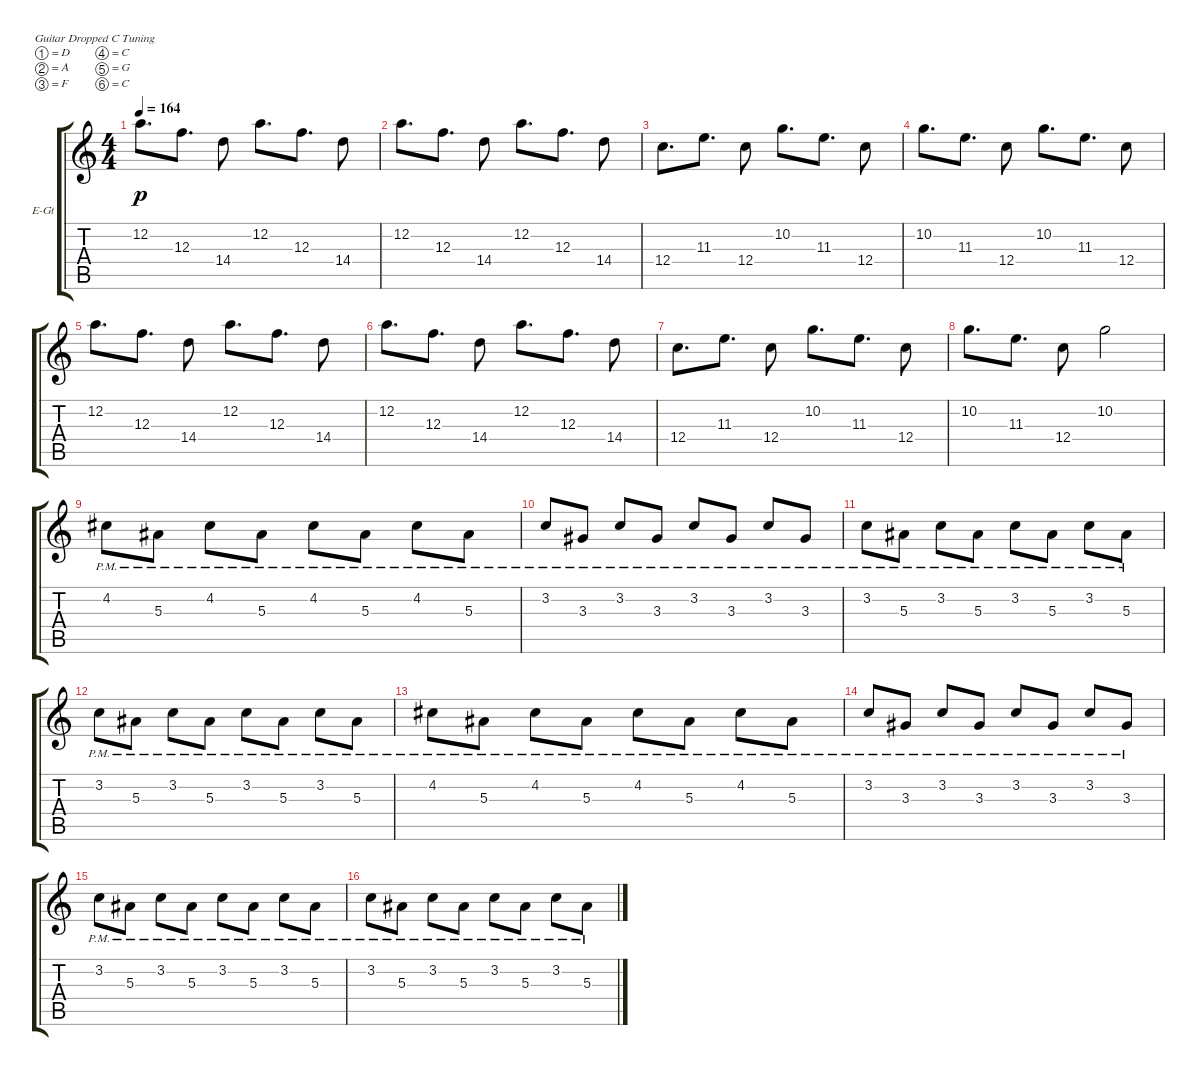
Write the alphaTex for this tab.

\defaultSystemsLayout 4
\bracketExtendMode groupsimilarinstruments
\firstSystemTrackNameOrientation horizontal
\otherSystemsTrackNameOrientation horizontal
\track ("Guitar 2" "E-Gt") {instrument overdrivenguitar}
\staff {score tabs}
\tuning (D4 A3 F3 C3 G2 C2)
\ts (4 4)
\tempo 164
\clef g2
\ks c
12.2.8{d dy p} 12.3.8{d} 14.4.8 12.2.8{d} 12.3.8{d} 14.4.8 |
12.2.8{d} 12.3.8{d} 14.4.8 12.2.8{d} 12.3.8{d} 14.4.8 |
12.4.8{d} 11.3.8{d} 12.4.8 10.2.8{d} 11.3.8{d} 12.4.8 |
10.2.8{d} 11.3.8{d} 12.4.8 10.2.8{d} 11.3.8{d} 12.4.8 |
12.2.8{d} 12.3.8{d} 14.4.8 12.2.8{d} 12.3.8{d} 14.4.8 |
12.2.8{d} 12.3.8{d} 14.4.8 12.2.8{d} 12.3.8{d} 14.4.8 |
12.4.8{d} 11.3.8{d} 12.4.8 10.2.8{d} 11.3.8{d} 12.4.8 |
10.2.8{d} 11.3.8{d} 12.4.8 10.2.2 |
4.2{pm}.8 5.3{pm}.8 4.2{pm}.8 5.3{pm}.8 4.2{pm}.8 5.3{pm}.8 4.2{pm}.8 5.3{pm}.8 |
3.2{pm}.8 3.3{pm}.8 3.2{pm}.8 3.3{pm}.8 3.2{pm}.8 3.3{pm}.8 3.2{pm}.8 3.3{pm}.8 |
3.2{pm}.8 5.3{pm}.8 3.2{pm}.8 5.3{pm}.8 3.2{pm}.8 5.3{pm}.8 3.2{pm}.8 5.3{pm}.8 |
3.2{pm}.8 5.3{pm}.8 3.2{pm}.8 5.3{pm}.8 3.2{pm}.8 5.3{pm}.8 3.2{pm}.8 5.3{pm}.8 |
4.2{pm}.8 5.3{pm}.8 4.2{pm}.8 5.3{pm}.8 4.2{pm}.8 5.3{pm}.8 4.2{pm}.8 5.3{pm}.8 |
3.2{pm}.8 3.3{pm}.8 3.2{pm}.8 3.3{pm}.8 3.2{pm}.8 3.3{pm}.8 3.2{pm}.8 3.3{pm}.8 |
3.2{pm}.8 5.3{pm}.8 3.2{pm}.8 5.3{pm}.8 3.2{pm}.8 5.3{pm}.8 3.2{pm}.8 5.3{pm}.8 |
3.2{pm}.8 5.3{pm}.8 3.2{pm}.8 5.3{pm}.8 3.2{pm}.8 5.3{pm}.8 3.2{pm}.8 5.3{pm}.8
